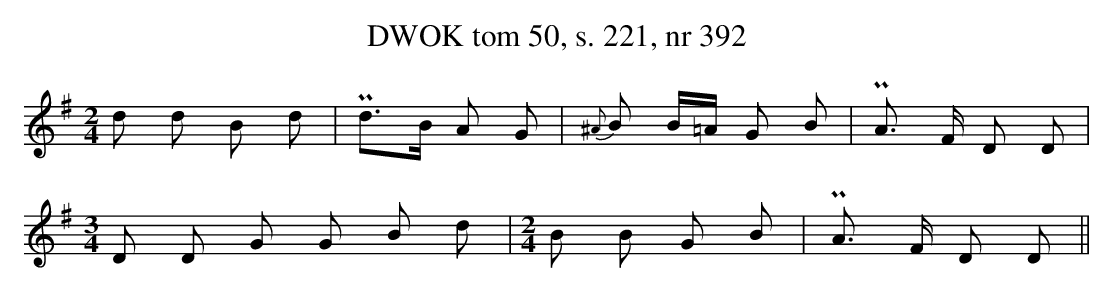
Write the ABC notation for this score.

X:1
T: DWOK tom 50, s. 221, nr 392
L: 1/16
M: 2/4
K: G
d2 d2 B2 d2 | Pd3B A2 G2 | {^A} B2 B=A G2 B2 | PA3 F D2 D2 |
M:3/4
D2 D2 G2 G2 B2 d2 |[M:2/4]B2 B2 G2 B2 | PA3 F D2 D2 ||
